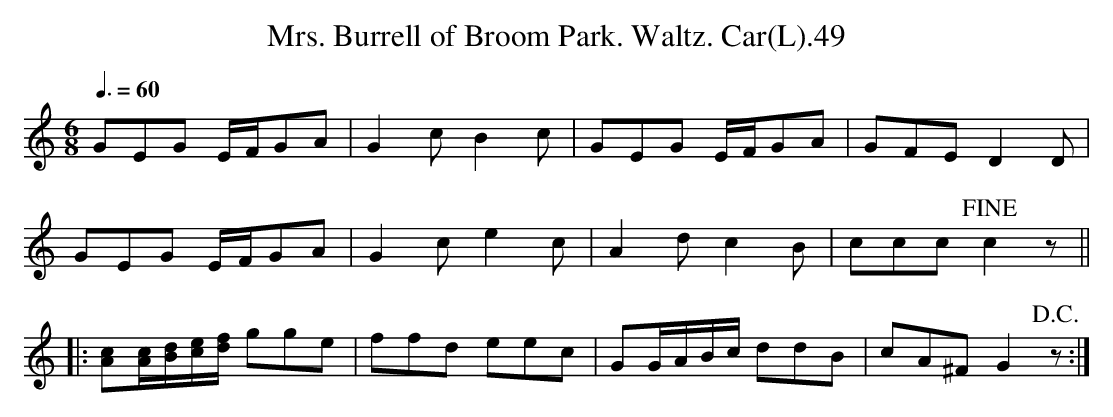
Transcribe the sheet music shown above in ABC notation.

X:1
T:Mrs. Burrell of Broom Park. Waltz. Car(L).49
M:6/8
L:1/8
Q:3/8=60
K:C
GEG E/F/GA|G2c B2c|GEG E/F/GA|GFE D2D|
GEG E/F/GA|G2c e2c|A2d c2B|ccc !fine!c2z||
|:[Ac][A/c/][B/d/][c/e/][d/f/] gge|ffd eec| GG/A/B/c/ ddB|cA^F G2!D.C.!z:|
